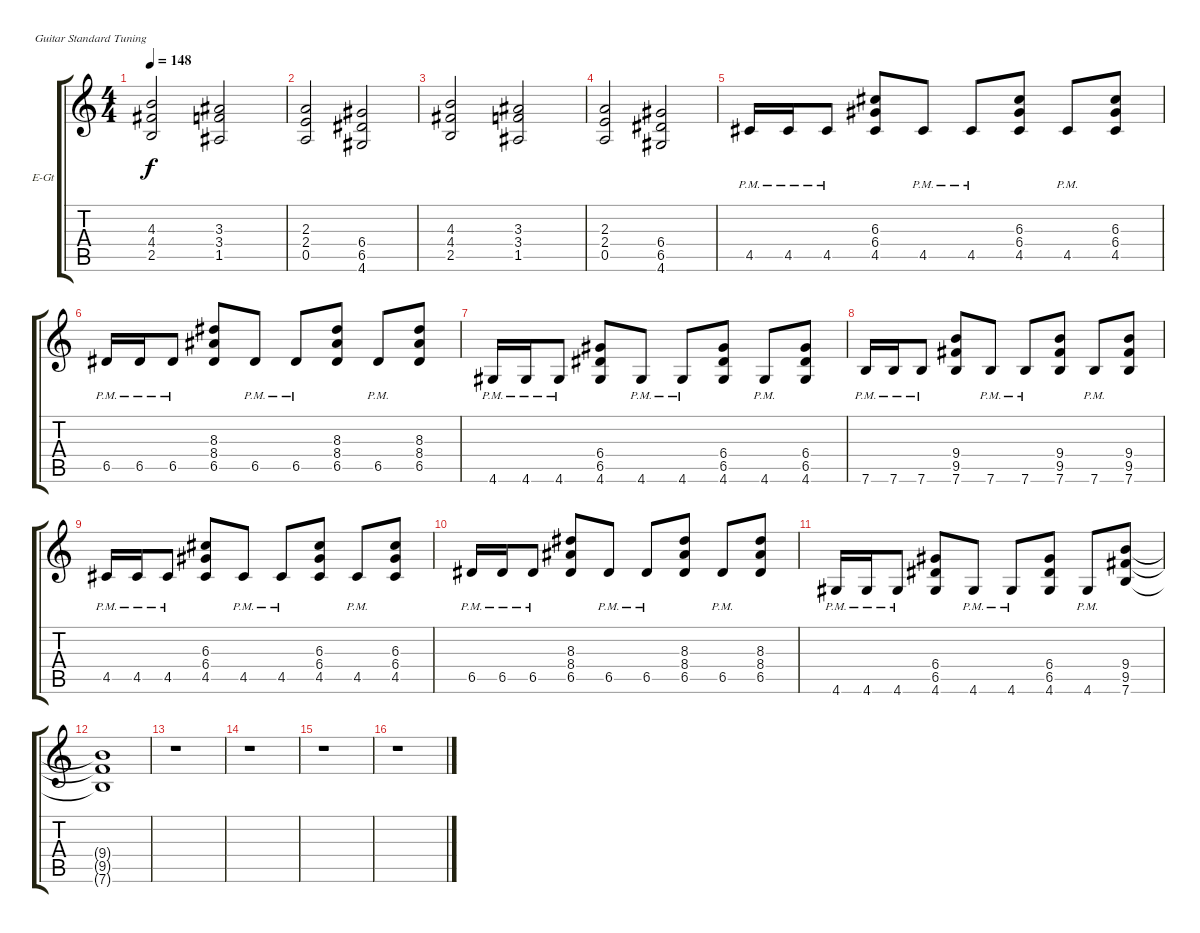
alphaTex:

\defaultSystemsLayout 4
\bracketExtendMode groupsimilarinstruments
\firstSystemTrackNameOrientation horizontal
\otherSystemsTrackNameOrientation horizontal
\track ("Electric Guitar" "E-Gt") {instrument distortionguitar}
\staff {score tabs}
\tuning (E4 B3 G3 D3 A2 E2)
\ts (4 4)
\tempo 148
\clef g2
\scale
0.333333
\ks c
(4.3 4.4 2.5).2{dy f} (3.3 3.4 1.5).2 |
\scale
0.333333 (2.3 2.4 0.5).2 (6.4 6.5 4.6).2 |
\scale
0.333333 (4.3 4.4 2.5).2 (3.3 3.4 1.5).2 |
\scale
0.333333 (2.3 2.4 0.5).2 (6.4 6.5 4.6).2 |
\scale
0.333333 4.5{pm}.16 4.5{pm}.16 4.5{pm}.8 (6.3 6.4 4.5).8 4.5{pm}.8 4.5{pm}.8 (6.3 6.4 4.5).8 4.5{pm}.8 (6.3 6.4 4.5).8 |
\scale
0.333333 6.5{pm}.16 6.5{pm}.16 6.5{pm}.8 (8.3 8.4 6.5).8 6.5{pm}.8 6.5{pm}.8 (8.3 8.4 6.5).8 6.5{pm}.8 (8.3 8.4 6.5).8 |
\scale
0.333333 4.6{pm}.16 4.6{pm}.16 4.6{pm}.8 (6.4 6.5 4.6).8 4.6{pm}.8 4.6{pm}.8 (6.4 6.5 4.6).8 4.6{pm}.8 (6.4 6.5 4.6).8 |
\scale
0.333333 7.6{pm}.16 7.6{pm}.16 7.6{pm}.8 (9.4 9.5 7.6).8 7.6{pm}.8 7.6{pm}.8 (9.4 9.5 7.6).8 7.6{pm}.8 (9.4 9.5 7.6).8 |
\scale
0.333333 4.5{pm}.16 4.5{pm}.16 4.5{pm}.8 (6.3 6.4 4.5).8 4.5{pm}.8 4.5{pm}.8 (6.3 6.4 4.5).8 4.5{pm}.8 (6.3 6.4 4.5).8 |
\scale
0.333333 6.5{pm}.16 6.5{pm}.16 6.5{pm}.8 (8.3 8.4 6.5).8 6.5{pm}.8 6.5{pm}.8 (8.3 8.4 6.5).8 6.5{pm}.8 (8.3 8.4 6.5).8 |
\scale
0.333333 4.6{pm}.16 4.6{pm}.16 4.6{pm}.8 (6.4 6.5 4.6).8 4.6{pm}.8 4.6{pm}.8 (6.4 6.5 4.6).8 4.6{pm}.8 (9.4 9.5 7.6).8 |
\scale
0.333333 (9.4{t} 9.5{t} 7.6{t}).1 |
\scale
0.333333 r.1 |
\scale
0.333333 r.1 |
\scale
0.333333 r.1 |
\scale
0.333333 r.1
